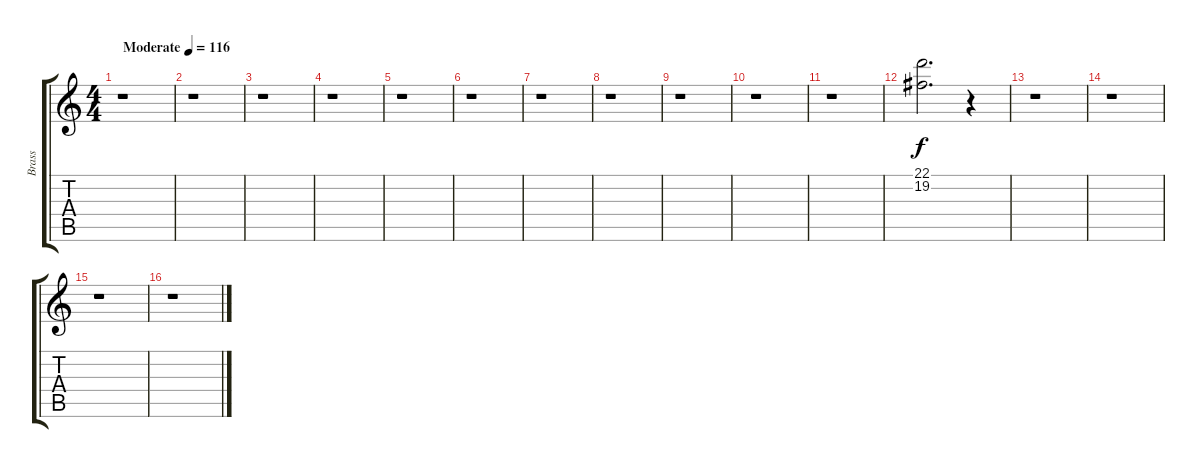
\track ("Brass" "Brass") {instrument brasssection}
\staff {score tabs}
\tuning (E4 B3 G3 D3 A2 E2) {hide}
\ts (4 4)
\tempo (116 "Moderate")
\clef g2
\ks c
r.1{dy f instrument brasssection} |
r.1 |
r.1 |
r.1 |
r.1 |
r.1 |
r.1 |
r.1 |
r.1 |
r.1 |
r.1 |
(22.1 19.2).2{d} r.4 |
r.1 |
r.1 |
r.1 |
r.1
